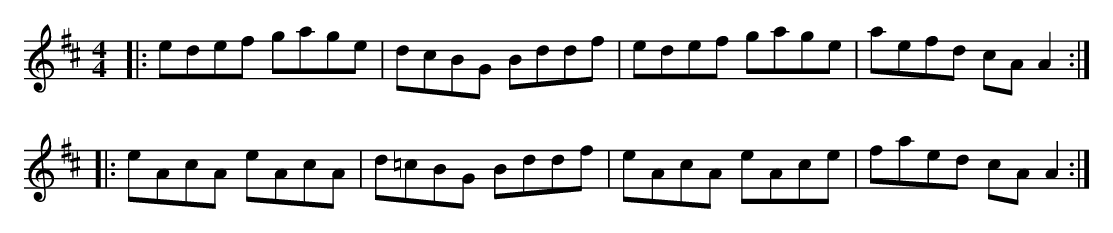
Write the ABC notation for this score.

X:1
M:4/4
K:Amix
|:edef gage|dcBG Bddf|edef gage|aefd cA A2:|
|:eAcA eAcA|d=cBG Bddf|eAcA eAce|faed cA A2:|
